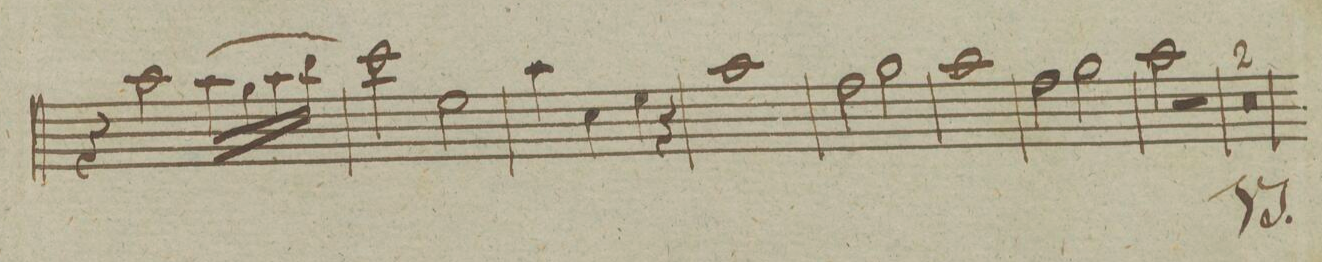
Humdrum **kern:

**kern	**dynam
*I"Fagotto Secondo	*
*clefF4	*
*k[]	*
*met(c)	*
*M4/4	*
4r	.
2c\	.
(16c\LL	.
16B\	.
16c\	.
16d\JJ	.
=29	=29
2e\)	.
2G\	.
=30	=30
4c\	.
4E\	.
4G\	.
4r	.
=31	=31
1c\	.
=32	=32
2A\	.
2B\	.
=33	=33
1c\	.
=34	=34
2A\	.
2B\	.
=35	=35
1c\	.
=36	=36
0r	.
=37	=37
=38	=38
*-	*-
